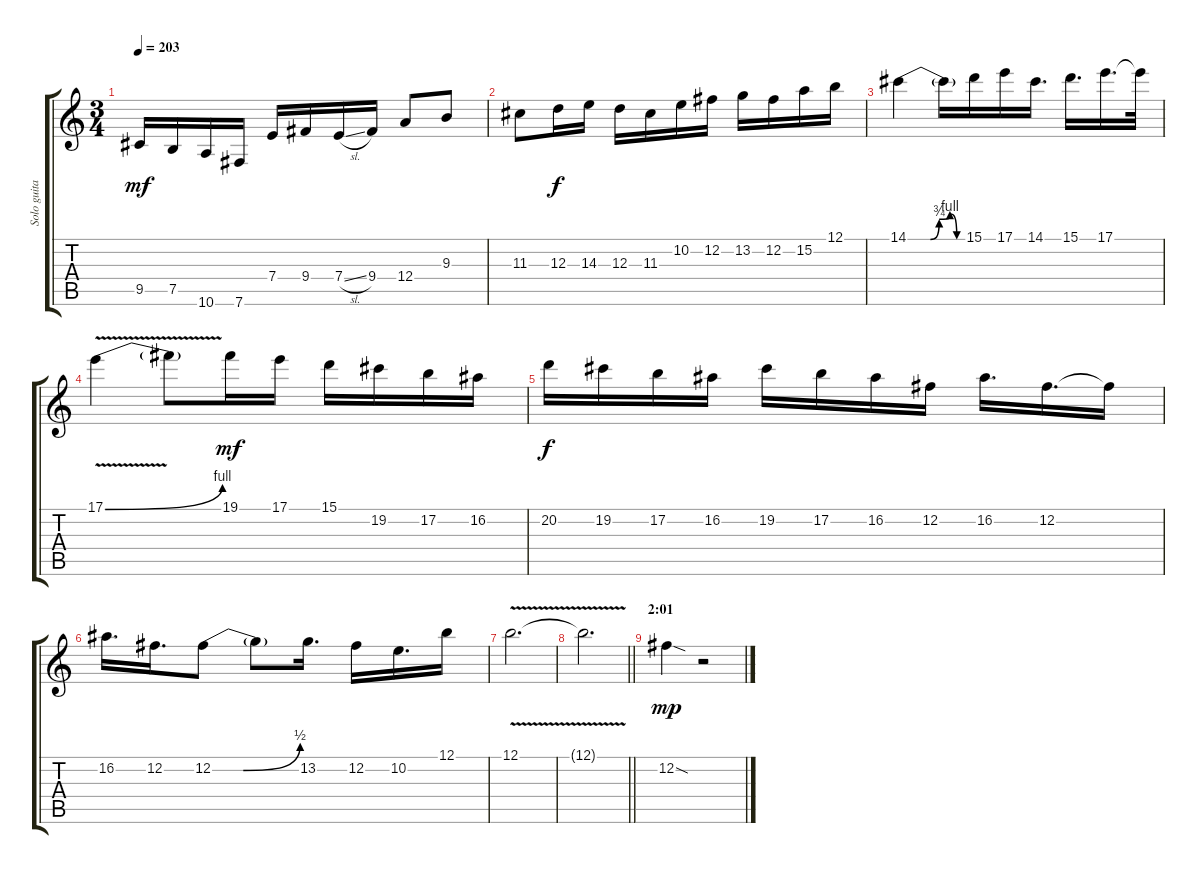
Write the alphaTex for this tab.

\track ("Solo guitar" "Solo guita") {instrument distortionguitar bank 1}
\staff {score tabs}
\tuning (B3 Gb3 D3 A2 E2 B1) {hide}
\ts (3 4)
\tempo 203
\clef g2
\ks c
9.5.16{dy mf} 7.5.16 10.6.16 7.6.16 7.4.16 9.4.16 7.4{sl}.16 9.4.16 12.4.8 9.3.8 |
11.3.8 12.3.16{dy f} 14.3.16 12.3.16 11.3.16 10.2.16 12.2.16 13.2.16 12.2.16 15.2.16 12.1.16 |
14.1{be (custom 0 0 15 0 23 0 32 3 43 4 50 0 55 0 60 0)}.4 14.1{t}.16 15.1.16 17.1.16 14.1.16{d} 15.1.16{d} 17.1.16{d} 17.1{t}.32 |
17.1{be (bend 0 0 60 4) v}.4 17.1{t}.8 19.1.16{dy mf} 17.1.16 15.1.16 19.2.16 17.2.16 16.2.16 |
20.2.16{dy f} 19.2.16 17.2.16 16.2.16 19.2.16 17.2.16 16.2.16 12.2.16 16.2.16{d} 12.2.16{d} 12.2{t}.16 |
16.2.16{d} 12.2.16{d} 12.2{be (custom 0 0 15 0 18 0 21 0 60 2)}.8 12.2{t}.8 13.2.16{d} 12.2.16 10.2.16{d} 12.1.16 |
12.1{v}.2{d} |
\barLineRight lightlight
12.1{t}.2{d} |
\section ("" "2:01")
12.2{sod}.4{dy mp} r.2
